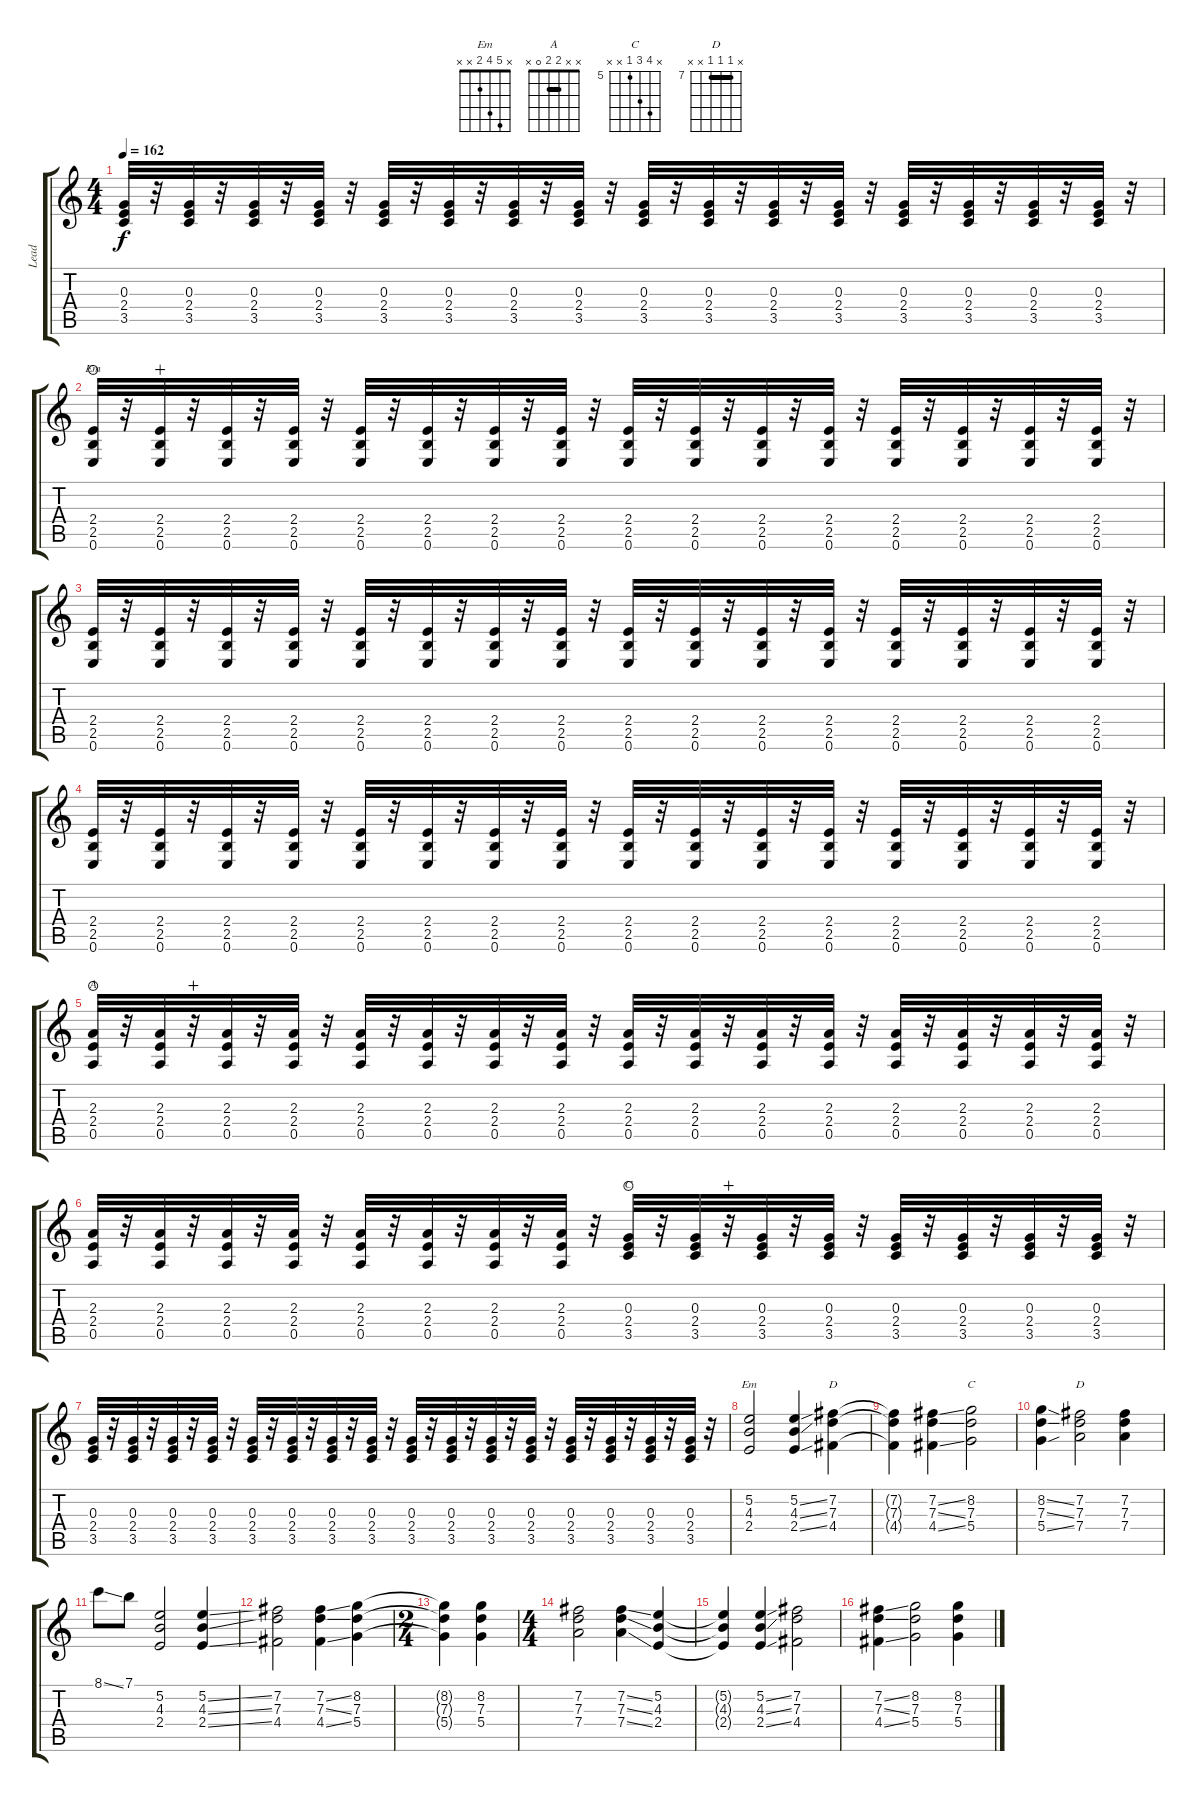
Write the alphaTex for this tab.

\track ("Lead" "Lead") {instrument acousticguitarsteel}
\staff {score tabs}
\tuning (E4 B3 G3 D3 A2 E2) {hide}
\chord ("Em" x x x 2 2 0) {barre 2}
\chord ("A" x x 2 2 0 x) {barre 2}
\chord ("C" x x 0 2 3 x)
\chord ("Em" x 5 4 2 x x)
\chord ("D" x 7 7 4 x x) {firstfret 4 barre 7}
\chord ("C" x 8 7 5 x x) {firstfret 5}
\chord ("D" x 7 7 7 x x) {firstfret 7 barre 7}
\ts (4 4)
\tempo 162
\clef g2
\ks c
(0.3 2.4 3.5).32{dy f} r.32 (0.3 2.4 3.5).32 r.32 (0.3 2.4 3.5).32 r.32 (0.3 2.4 3.5).32{volume 10} r.32 (0.3 2.4 3.5).32 r.32 (0.3 2.4 3.5).32 r.32 (0.3 2.4 3.5).32 r.32 (0.3 2.4 3.5).32 r.32 (0.3 2.4 3.5).32{volume 7} r.32 (0.3 2.4 3.5).32 r.32 (0.3 2.4 3.5).32 r.32 (0.3 2.4 3.5).32 r.32 (0.3 2.4 3.5).32 r.32 (0.3 2.4 3.5).32 r.32 (0.3 2.4 3.5).32 r.32 (0.3 2.4 3.5).32 r.32 |
(2.4 2.5 0.6).32{ch "Em" volume 12 waho} r.32 (2.4 2.5 0.6).32{wahc} r.32 (2.4 2.5 0.6).32 r.32 (2.4 2.5 0.6).32 r.32 (2.4 2.5 0.6).32 r.32 (2.4 2.5 0.6).32 r.32 (2.4 2.5 0.6).32 r.32 (2.4 2.5 0.6).32 r.32 (2.4 2.5 0.6).32 r.32 (2.4 2.5 0.6).32 r.32 (2.4 2.5 0.6).32 r.32 (2.4 2.5 0.6).32 r.32 (2.4 2.5 0.6).32 r.32 (2.4 2.5 0.6).32 r.32 (2.4 2.5 0.6).32 r.32 (2.4 2.5 0.6).32 r.32 |
(2.4 2.5 0.6).32 r.32 (2.4 2.5 0.6).32 r.32 (2.4 2.5 0.6).32 r.32 (2.4 2.5 0.6).32{volume 11} r.32 (2.4 2.5 0.6).32 r.32 (2.4 2.5 0.6).32 r.32 (2.4 2.5 0.6).32 r.32 (2.4 2.5 0.6).32{volume 9} r.32 (2.4 2.5 0.6).32 r.32 (2.4 2.5 0.6).32 r.32 (2.4 2.5 0.6).32 r.32 (2.4 2.5 0.6).32 r.32 (2.4 2.5 0.6).32{volume 7} r.32 (2.4 2.5 0.6).32 r.32 (2.4 2.5 0.6).32 r.32 (2.4 2.5 0.6).32 r.32 |
(2.4 2.5 0.6).32 r.32 (2.4 2.5 0.6).32{volume 5} r.32 (2.4 2.5 0.6).32 r.32 (2.4 2.5 0.6).32 r.32 (2.4 2.5 0.6).32{volume 4} r.32 (2.4 2.5 0.6).32 r.32 (2.4 2.5 0.6).32 r.32 (2.4 2.5 0.6).32{volume 3} r.32 (2.4 2.5 0.6).32 r.32 (2.4 2.5 0.6).32{volume 2} r.32 (2.4 2.5 0.6).32 r.32 (2.4 2.5 0.6).32{volume 1} r.32 (2.4 2.5 0.6).32 r.32 (2.4 2.5 0.6).32 r.32 (2.4 2.5 0.6).32 r.32 (2.4 2.5 0.6).32 r.32 |
(2.3 2.4 0.5).32{ch "A" volume 13 waho} r.32 (2.3 2.4 0.5).32 r.32{wahc} (2.3 2.4 0.5).32 r.32 (2.3 2.4 0.5).32 r.32 (2.3 2.4 0.5).32 r.32 (2.3 2.4 0.5).32 r.32 (2.3 2.4 0.5).32 r.32 (2.3 2.4 0.5).32 r.32 (2.3 2.4 0.5).32 r.32 (2.3 2.4 0.5).32{volume 10} r.32 (2.3 2.4 0.5).32 r.32 (2.3 2.4 0.5).32 r.32 (2.3 2.4 0.5).32 r.32 (2.3 2.4 0.5).32 r.32 (2.3 2.4 0.5).32 r.32 (2.3 2.4 0.5).32{volume 7} r.32 |
(2.3 2.4 0.5).32 r.32 (2.3 2.4 0.5).32 r.32 (2.3 2.4 0.5).32 r.32 (2.3 2.4 0.5).32{volume 5} r.32 (2.3 2.4 0.5).32 r.32 (2.3 2.4 0.5).32 r.32 (2.3 2.4 0.5).32 r.32 (2.3 2.4 0.5).32 r.32 (0.3 2.4 3.5).32{ch "C" volume 13 waho} r.32 (0.3 2.4 3.5).32 r.32{wahc} (0.3 2.4 3.5).32 r.32 (0.3 2.4 3.5).32 r.32 (0.3 2.4 3.5).32 r.32 (0.3 2.4 3.5).32 r.32 (0.3 2.4 3.5).32 r.32 (0.3 2.4 3.5).32 r.32 |
(0.3 2.4 3.5).32 r.32 (0.3 2.4 3.5).32 r.32 (0.3 2.4 3.5).32 r.32 (0.3 2.4 3.5).32{volume 10} r.32 (0.3 2.4 3.5).32 r.32 (0.3 2.4 3.5).32 r.32 (0.3 2.4 3.5).32 r.32 (0.3 2.4 3.5).32 r.32 (0.3 2.4 3.5).32{volume 7} r.32 (0.3 2.4 3.5).32 r.32 (0.3 2.4 3.5).32 r.32 (0.3 2.4 3.5).32 r.32 (0.3 2.4 3.5).32 r.32 (0.3 2.4 3.5).32 r.32 (0.3 2.4 3.5).32 r.32 (0.3 2.4 3.5).32 r.32 |
(5.2 4.3 2.4).2{ch "Em" volume 10 instrument overdrivenguitar} (5.2{ss} 4.3{ss} 2.4{ss}).4 (7.2 7.3 4.4).4{ch "D"} |
(7.2{t} 7.3{t} 4.4{t}).4 (7.2{ss} 7.3{ss} 4.4{ss}).4 (8.2 7.3 5.4).2{ch "C"} |
(8.2{ss} 7.3{ss} 5.4{ss}).4 (7.2 7.3 7.4).2{ch "D"} (7.2 7.3 7.4).4 |
8.1{ss}.8 7.1.8 (5.2 4.3 2.4).2 (5.2{ss} 4.3{ss} 2.4{ss}).4 |
(7.2 7.3 4.4).2 (7.2{ss} 7.3{ss} 4.4{ss}).4 (8.2 7.3 5.4).4 |
\ts (2 4)
(8.2{t} 7.3{t} 5.4{t}).4 (8.2 7.3 5.4).4 |
\ts (4 4)
(7.2 7.3 7.4).2 (7.2{ss} 7.3{ss} 7.4{ss}).4 (5.2 4.3 2.4).4 |
(5.2{t} 4.3{t} 2.4{t}).4 (5.2{ss} 4.3{ss} 2.4{ss}).4 (7.2 7.3 4.4).2 |
(7.2{ss} 7.3{ss} 4.4{ss}).4 (8.2 7.3 5.4).2 (8.2 7.3 5.4).4
